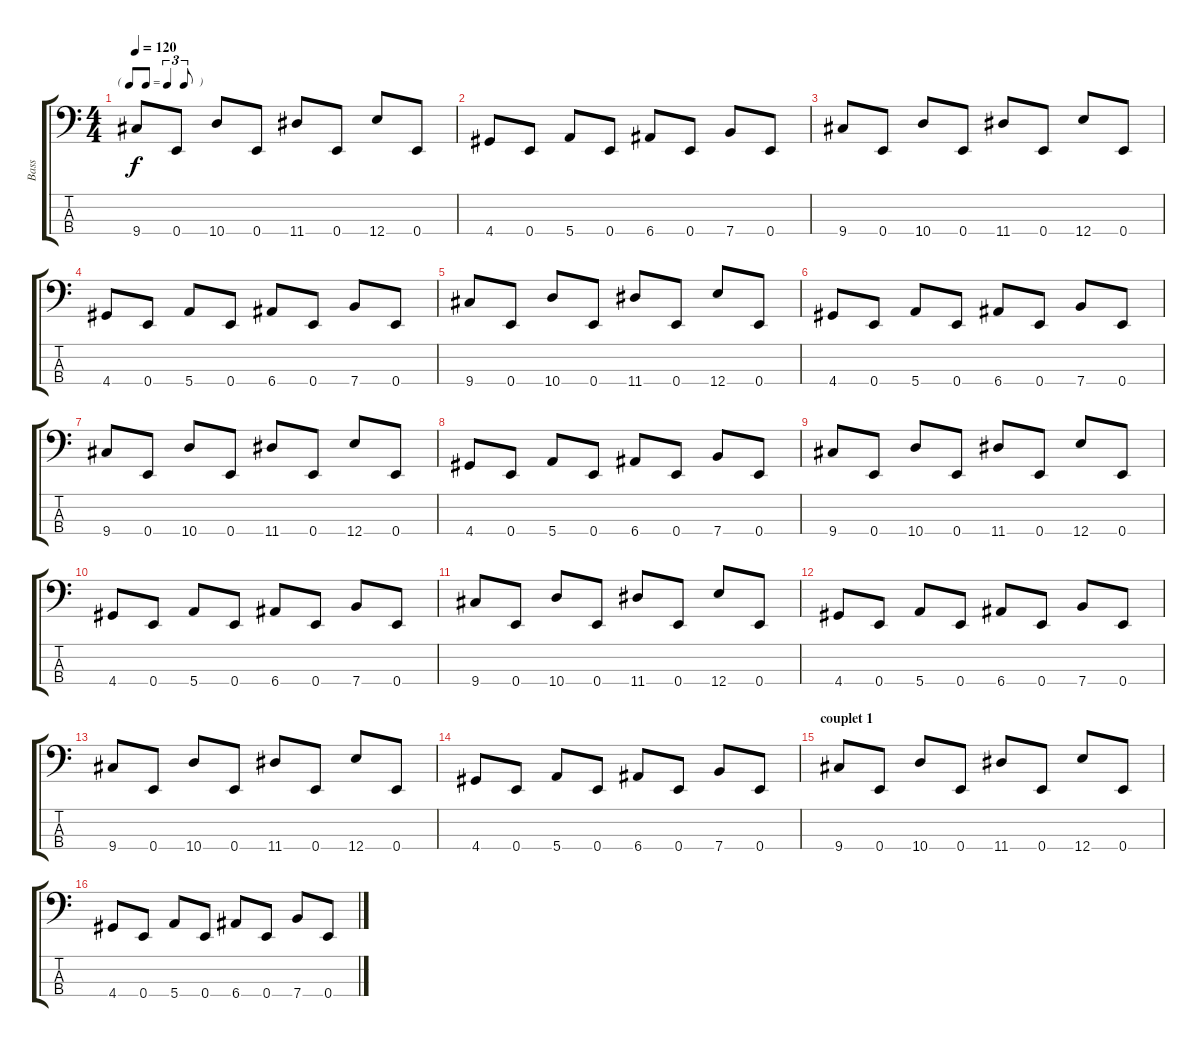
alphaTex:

\track ("Bass" "Bass") {instrument electricbassfinger}
\staff {score tabs}
\tuning (G2 D2 A1 E1) {hide}
\ts (4 4)
\tf triplet8th
\tempo 120
\clef f4
\ks c
9.4.8{dy f} 0.4.8 10.4.8 0.4.8 11.4.8 0.4.8 12.4.8 0.4.8 |
4.4.8 0.4.8 5.4.8 0.4.8 6.4.8 0.4.8 7.4.8 0.4.8 |
9.4.8 0.4.8 10.4.8 0.4.8 11.4.8 0.4.8 12.4.8 0.4.8 |
4.4.8 0.4.8 5.4.8 0.4.8 6.4.8 0.4.8 7.4.8 0.4.8 |
9.4.8 0.4.8 10.4.8 0.4.8 11.4.8 0.4.8 12.4.8 0.4.8 |
4.4.8 0.4.8 5.4.8 0.4.8 6.4.8 0.4.8 7.4.8 0.4.8 |
9.4.8 0.4.8 10.4.8 0.4.8 11.4.8 0.4.8 12.4.8 0.4.8 |
4.4.8 0.4.8 5.4.8 0.4.8 6.4.8 0.4.8 7.4.8 0.4.8 |
9.4.8 0.4.8 10.4.8 0.4.8 11.4.8 0.4.8 12.4.8 0.4.8 |
4.4.8 0.4.8 5.4.8 0.4.8 6.4.8 0.4.8 7.4.8 0.4.8 |
9.4.8 0.4.8 10.4.8 0.4.8 11.4.8 0.4.8 12.4.8 0.4.8 |
4.4.8 0.4.8 5.4.8 0.4.8 6.4.8 0.4.8 7.4.8 0.4.8 |
9.4.8 0.4.8 10.4.8 0.4.8 11.4.8 0.4.8 12.4.8 0.4.8 |
4.4.8 0.4.8 5.4.8 0.4.8 6.4.8 0.4.8 7.4.8 0.4.8 |
\section ("" "couplet 1")
9.4.8 0.4.8 10.4.8 0.4.8 11.4.8 0.4.8 12.4.8 0.4.8 |
4.4.8 0.4.8 5.4.8 0.4.8 6.4.8 0.4.8 7.4.8 0.4.8
